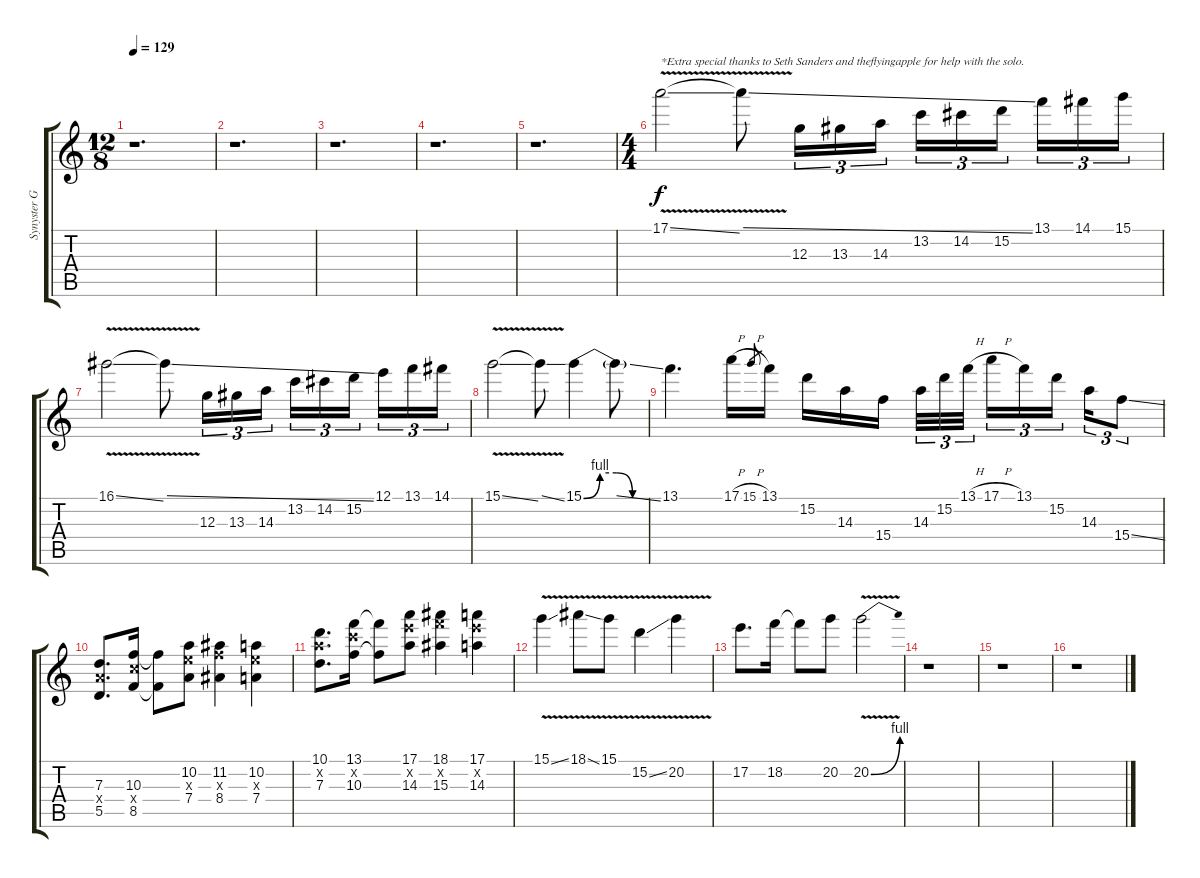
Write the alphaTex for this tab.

\track ("Synyster Gates (Solo)" "Synyster G") {instrument distortionguitar}
\staff {score tabs}
\tuning (E4 B3 G3 D3 A2 D2) {hide}
\ts (12 8)
\tempo 129
\clef g2
\ks c
r.1{d dy ff} |
r.1{d} |
r.1{d} |
r.1{d} |
r.1{d} |
\ts (4 4)
17.1{v ss}.2{txt "*Extra special thanks to Seth Sanders and theflyingapple for help with the solo." dy f} 17.1{ss t}.8 12.3.16{tu (3 2)} 13.3.16{tu (3 2)} 14.3.16{tu (3 2)} 13.2.16{tu (3 2)} 14.2.16{tu (3 2)} 15.2.16{tu (3 2)} 13.1.16{tu (3 2)} 14.1.16{tu (3 2)} 15.1.16{tu (3 2)} |
16.1{v ss}.2 16.1{ss t}.8 12.3.16{tu (3 2)} 13.3.16{tu (3 2)} 14.3.16{tu (3 2)} 13.2.16{tu (3 2)} 14.2.16{tu (3 2)} 15.2.16{tu (3 2)} 12.1.16{tu (3 2)} 13.1.16{tu (3 2)} 14.1.16{tu (3 2)} |
15.1{v ss}.2 15.1{ss t}.8 15.1{be (custom 0 0 15 4 30 4 45 0 60 0)}.4 15.1{ss t}.8 |
13.1.4{d} 17.1{h}.16 15.1{h}.8{gr} 13.1.16 15.2.16 14.3.16 15.4.16 14.3.32{tu (3 2)} 15.2.32{tu (3 2)} 13.1{h}.32{tu (3 2)} 17.1{h}.16{tu (3 2)} 13.1.16{tu (3 2)} 15.2.16{tu (3 2)} 14.3.16{tu (3 2)} 15.4{ss}.8{tu (3 2)} |
(7.3 7.4{x} 5.5).8{d} (10.3 10.4{x} 8.5).16 (10.3{t} 8.5{t}).8 (10.2 9.3{x} 7.4).8 (11.2 10.3{x} 8.4).4 (10.2 9.3{x} 7.4).4 |
(10.1 10.2{x} 7.3).8{d} (13.1 13.2{x} 10.3).16 (13.1{t} 10.3{t}).8 (17.1 17.2{x} 14.3).8 (18.1 18.2{x} 15.3).4 (17.1 17.2{x} 14.3).4 |
15.1{v ss}.4 18.1{v ss}.8 15.1{v}.8 15.2{v ss}.4 20.2{v}.4 |
17.2.8{d} 18.2.16 18.2{t}.8 20.2.8 20.2{be (bend 0 0 60 4) v}.2 |
r.1 |
r.1 |
r.1
